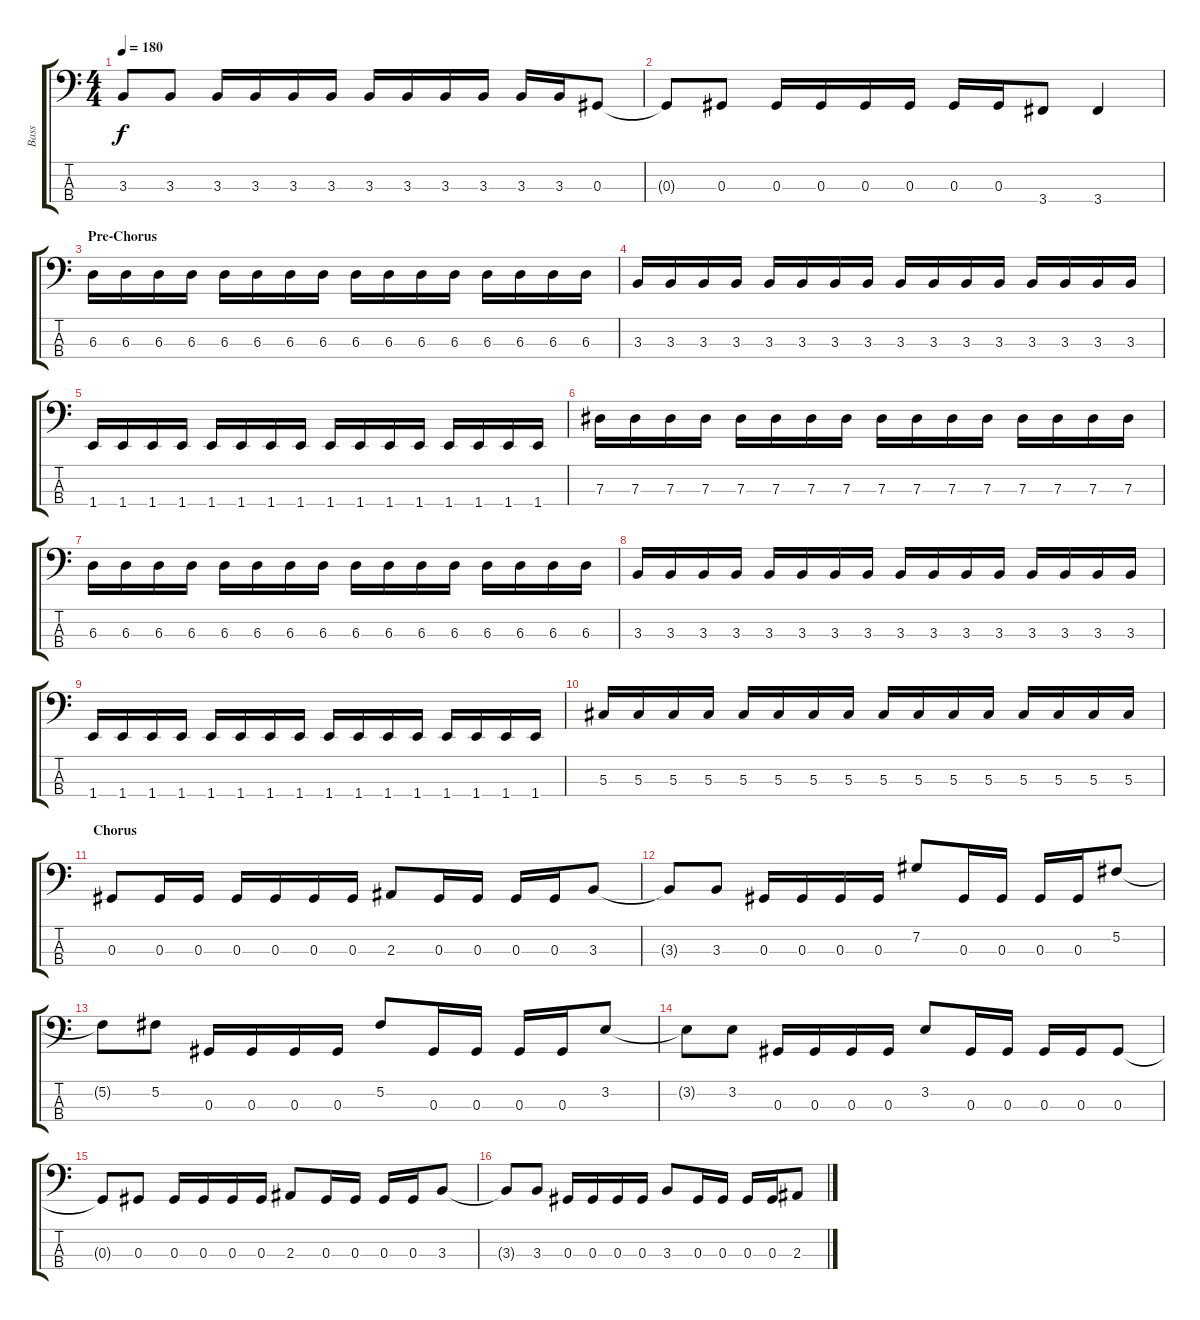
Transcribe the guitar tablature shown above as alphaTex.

\track ("Bass" "Bass") {instrument electricbasspick}
\staff {score tabs}
\tuning (Gb2 Db2 Ab1 Eb1) {hide}
\ts (4 4)
\tempo 180
\clef f4
\ks c
3.3{t}.8{dy f} 3.3.8 3.3.16 3.3.16 3.3.16 3.3.16 3.3.16 3.3.16 3.3.16 3.3.16 3.3.16 3.3.16 0.3.8 |
0.3{t}.8 0.3.8 0.3.16 0.3.16 0.3.16 0.3.16 0.3.16 0.3.16 3.4.8 3.4.4 |
\section ("" "Pre-Chorus")
6.3.16 6.3.16 6.3.16 6.3.16 6.3.16 6.3.16 6.3.16 6.3.16 6.3.16 6.3.16 6.3.16 6.3.16 6.3.16 6.3.16 6.3.16 6.3.16 |
3.3.16 3.3.16 3.3.16 3.3.16 3.3.16 3.3.16 3.3.16 3.3.16 3.3.16 3.3.16 3.3.16 3.3.16 3.3.16 3.3.16 3.3.16 3.3.16 |
1.4.16 1.4.16 1.4.16 1.4.16 1.4.16 1.4.16 1.4.16 1.4.16 1.4.16 1.4.16 1.4.16 1.4.16 1.4.16 1.4.16 1.4.16 1.4.16 |
7.3.16 7.3.16 7.3.16 7.3.16 7.3.16 7.3.16 7.3.16 7.3.16 7.3.16 7.3.16 7.3.16 7.3.16 7.3.16 7.3.16 7.3.16 7.3.16 |
6.3.16 6.3.16 6.3.16 6.3.16 6.3.16 6.3.16 6.3.16 6.3.16 6.3.16 6.3.16 6.3.16 6.3.16 6.3.16 6.3.16 6.3.16 6.3.16 |
3.3.16 3.3.16 3.3.16 3.3.16 3.3.16 3.3.16 3.3.16 3.3.16 3.3.16 3.3.16 3.3.16 3.3.16 3.3.16 3.3.16 3.3.16 3.3.16 |
1.4.16 1.4.16 1.4.16 1.4.16 1.4.16 1.4.16 1.4.16 1.4.16 1.4.16 1.4.16 1.4.16 1.4.16 1.4.16 1.4.16 1.4.16 1.4.16 |
5.3.16 5.3.16 5.3.16 5.3.16 5.3.16 5.3.16 5.3.16 5.3.16 5.3.16 5.3.16 5.3.16 5.3.16 5.3.16 5.3.16 5.3.16 5.3.16 |
\section ("" "Chorus")
0.3.8 0.3.16 0.3.16 0.3.16 0.3.16 0.3.16 0.3.16 2.3.8 0.3.16 0.3.16 0.3.16 0.3.16 3.3.8 |
3.3{t}.8 3.3.8 0.3.16 0.3.16 0.3.16 0.3.16 7.2.8 0.3.16 0.3.16 0.3.16 0.3.16 5.2.8 |
5.2{t}.8 5.2.8 0.3.16 0.3.16 0.3.16 0.3.16 5.2.8 0.3.16 0.3.16 0.3.16 0.3.16 3.2.8 |
3.2{t}.8 3.2.8 0.3.16 0.3.16 0.3.16 0.3.16 3.2.8 0.3.16 0.3.16 0.3.16 0.3.16 0.3.8 |
0.3{t}.8 0.3.8 0.3.16 0.3.16 0.3.16 0.3.16 2.3.8 0.3.16 0.3.16 0.3.16 0.3.16 3.3.8 |
3.3{t}.8 3.3.8 0.3.16 0.3.16 0.3.16 0.3.16 3.3.8 0.3.16 0.3.16 0.3.16 0.3.16 2.3.8
